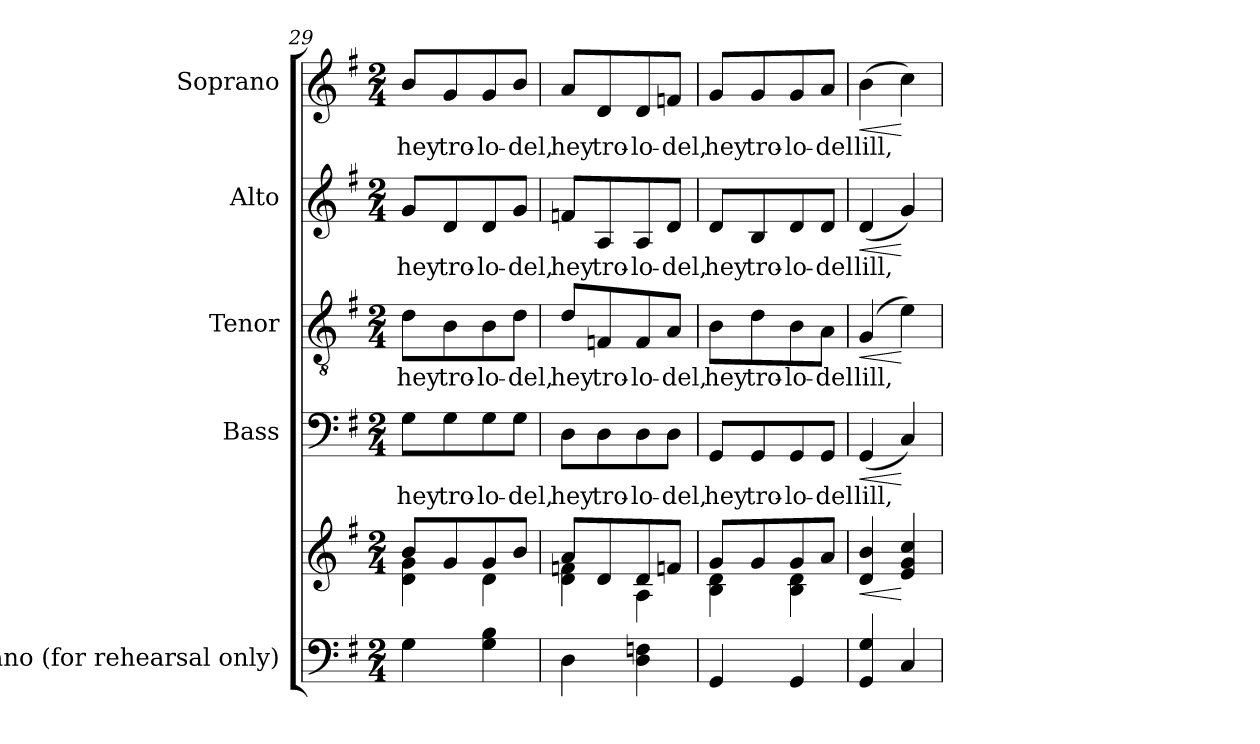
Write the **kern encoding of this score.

**kern	**kern	**dynam	**kern	**text	**dynam	**kern	**text	**dynam	**kern	**text	**dynam	**kern	**text	**dynam
*part5	*part5	*part5	*part4	*part4	*part4	*part3	*part3	*part3	*part2	*part2	*part2	*part1	*part1	*part1
*staff6	*staff5	*staff5/6	*staff4	*staff4	*staff4	*staff3	*staff3	*staff3	*staff2	*staff2	*staff2	*staff1	*staff1	*staff1
*I"Piano (for rehearsal only)	*	*	*I"Bass	*	*	*I"Tenor	*	*	*I"Alto	*	*	*I"Soprano	*	*
*I'Pno.	*	*	*I'B.	*	*	*I'T.	*	*	*I'A.	*	*	*I'S.	*	*
!!LO:PB:g=z
*clefF4	*clefG2	*	*clefF4	*	*	*clefGv2	*	*	*clefG2	*	*	*clefG2	*	*
*	*	*	*	*	*	*ITrd7c12	*	*	*	*	*	*	*	*
*k[f#]	*k[f#]	*	*k[f#]	*	*	*k[f#]	*	*	*k[f#]	*	*	*k[f#]	*	*
*G:	*G:	*	*G:	*	*	*G:	*	*	*G:	*	*	*G:	*	*
*M2/4	*M2/4	*	*M2/4	*	*	*M2/4	*	*	*M2/4	*	*	*M2/4	*	*
=29	=29	=29	=29	=29	=29	=29	=29	=29	=29	=29	=29	=29	=29	=29
*	*^	*	*	*	*	*	*	*	*	*	*	*	*	*
!	!	!	!	!	!LO:LY:b:color=#000000	!	!	!	!	!	!	!	!	!	!
!	!	!	!	!	!	!	!	!LO:LY:b:color=#000000	!	!	!	!	!	!	!
!	!	!	!	!	!	!	!	!	!	!	!LO:LY:b:color=#000000	!	!	!	!
!	!	!	!	!	!	!	!	!	!	!	!	!	!	!LO:LY:b:color=#000000	!
4Gi\	8bi/L	4di\ 4gi	.	8Gi\L	hey	.	8Di\L	hey	.	8gi/L	hey	.	8bi/L	hey	.
!	!	!	!	!	!LO:LY:b:color=#000000	!	!	!	!	!	!	!	!	!	!
!	!	!	!	!	!	!	!	!LO:LY:b:color=#000000	!	!	!	!	!	!	!
!	!	!	!	!	!	!	!	!	!	!	!LO:LY:b:color=#000000	!	!	!	!
!	!	!	!	!	!	!	!	!	!	!	!	!	!	!LO:LY:b:color=#000000	!
.	8gi/	.	.	8Gi\	tro-	.	8BBi\	tro-	.	8di/	tro-	.	8gi/	tro-	.
!	!	!	!	!	!LO:LY:b:color=#000000	!	!	!	!	!	!	!	!	!	!
!	!	!	!	!	!	!	!	!LO:LY:b:color=#000000	!	!	!	!	!	!	!
!	!	!	!	!	!	!	!	!	!	!	!LO:LY:b:color=#000000	!	!	!	!
!	!	!	!	!	!	!	!	!	!	!	!	!	!	!LO:LY:b:color=#000000	!
4Gi\ 4Bi	8gi/	4di\	.	8Gi\	-lo-	.	8BBi\	-lo-	.	8di/	-lo-	.	8gi/	-lo-	.
!	!	!	!	!	!LO:LY:b:color=#000000	!	!	!	!	!	!	!	!	!	!
!	!	!	!	!	!	!	!	!LO:LY:b:color=#000000	!	!	!	!	!	!	!
!	!	!	!	!	!	!	!	!	!	!	!LO:LY:b:color=#000000	!	!	!	!
!	!	!	!	!	!	!	!	!	!	!	!	!	!	!LO:LY:b:color=#000000	!
.	8bi/J	.	.	8Gi\J	-del,	.	8Di\J	-del,	.	8gi/J	-del,	.	8bi/J	-del,	.
=30	=30	=30	=30	=30	=30	=30	=30	=30	=30	=30	=30	=30	=30	=30	=30
!	!	!	!	!	!LO:LY:b:color=#000000	!	!	!	!	!	!	!	!	!	!
!	!	!	!	!	!	!	!	!LO:LY:b:color=#000000	!	!	!	!	!	!	!
!	!	!	!	!	!	!	!	!	!	!	!LO:LY:b:color=#000000	!	!	!	!
!	!	!	!	!	!	!	!	!	!	!	!	!	!	!LO:LY:b:color=#000000	!
4Di\	8ai/L	4di\ 4fni	.	8Di\L	hey	.	8Di/L	hey	.	8fni/L	hey	.	8ai/L	hey	.
!	!	!	!	!	!LO:LY:b:color=#000000	!	!	!	!	!	!	!	!	!	!
!	!	!	!	!	!	!	!	!LO:LY:b:color=#000000	!	!	!	!	!	!	!
!	!	!	!	!	!	!	!	!	!	!	!LO:LY:b:color=#000000	!	!	!	!
!	!	!	!	!	!	!	!	!	!	!	!	!	!	!LO:LY:b:color=#000000	!
.	8di/	.	.	8Di\	tro-	.	8FFni/	tro-	.	8Ai/	tro-	.	8di/	tro-	.
!	!	!	!	!	!LO:LY:b:color=#000000	!	!	!	!	!	!	!	!	!	!
!	!	!	!	!	!	!	!	!LO:LY:b:color=#000000	!	!	!	!	!	!	!
!	!	!	!	!	!	!	!	!	!	!	!LO:LY:b:color=#000000	!	!	!	!
!	!	!	!	!	!	!	!	!	!	!	!	!	!	!LO:LY:b:color=#000000	!
4Di\ 4Fni	8di/	4Ai\	.	8Di\	-lo-	.	8FFi/	-lo-	.	8Ai/	-lo-	.	8di/	-lo-	.
!	!	!	!	!	!LO:LY:b:color=#000000	!	!	!	!	!	!	!	!	!	!
!	!	!	!	!	!	!	!	!LO:LY:b:color=#000000	!	!	!	!	!	!	!
!	!	!	!	!	!	!	!	!	!	!	!LO:LY:b:color=#000000	!	!	!	!
!	!	!	!	!	!	!	!	!	!	!	!	!	!	!LO:LY:b:color=#000000	!
.	8fni/J	.	.	8Di\J	-del,	.	8AAi/J	-del,	.	8di/J	-del,	.	8fni/J	-del,	.
=31	=31	=31	=31	=31	=31	=31	=31	=31	=31	=31	=31	=31	=31	=31	=31
!	!	!	!	!	!LO:LY:b:color=#000000	!	!	!	!	!	!	!	!	!	!
!	!	!	!	!	!	!	!	!LO:LY:b:color=#000000	!	!	!	!	!	!	!
!	!	!	!	!	!	!	!	!	!	!	!LO:LY:b:color=#000000	!	!	!	!
!	!	!	!	!	!	!	!	!	!	!	!	!	!	!LO:LY:b:color=#000000	!
4GGi/	8gi/L	4Bi\ 4di	.	8GGi/L	hey	.	8BBi\L	hey	.	8di/L	hey	.	8gi/L	hey	.
!	!	!	!	!	!LO:LY:b:color=#000000	!	!	!	!	!	!	!	!	!	!
!	!	!	!	!	!	!	!	!LO:LY:b:color=#000000	!	!	!	!	!	!	!
!	!	!	!	!	!	!	!	!	!	!	!LO:LY:b:color=#000000	!	!	!	!
!	!	!	!	!	!	!	!	!	!	!	!	!	!	!LO:LY:b:color=#000000	!
.	8gi/	.	.	8GGi/	tro-	.	8Di\	tro-	.	8Bi/	tro-	.	8gi/	tro-	.
!	!	!	!	!	!LO:LY:b:color=#000000	!	!	!	!	!	!	!	!	!	!
!	!	!	!	!	!	!	!	!LO:LY:b:color=#000000	!	!	!	!	!	!	!
!	!	!	!	!	!	!	!	!	!	!	!LO:LY:b:color=#000000	!	!	!	!
!	!	!	!	!	!	!	!	!	!	!	!	!	!	!LO:LY:b:color=#000000	!
4GGi/	8gi/	4Bi\ 4di	.	8GGi/	-lo-	.	8BBi\	-lo-	.	8di/	-lo-	.	8gi/	-lo-	.
!	!	!	!	!	!LO:LY:b:color=#000000	!	!	!	!	!	!	!	!	!	!
!	!	!	!	!	!	!	!	!LO:LY:b:color=#000000	!	!	!	!	!	!	!
!	!	!	!	!	!	!	!	!	!	!	!LO:LY:b:color=#000000	!	!	!	!
!	!	!	!	!	!	!	!	!	!	!	!	!	!	!LO:LY:b:color=#000000	!
.	8ai/J	.	.	8GGi/J	-del	.	8AAi\J	-del	.	8di/J	-del	.	8ai/J	-del	.
*	*v	*v	*	*	*	*	*	*	*	*	*	*	*	*	*
=32	=32	=32	=32	=32	=32	=32	=32	=32	=32	=32	=32	=32	=32	=32
!	!	!LO:HP:b	!	!	!	!	!	!	!	!	!	!	!	!
!	!	!LO:HP:n=1:b	!	!	!	!	!	!	!	!	!	!	!	!
!	!	!	!	!LO:LY:b:color=#000000	!LO:HP:b	!	!	!	!	!	!	!	!	!
!	!	!	!	!	!LO:HP:n=1:b	!	!	!	!	!	!	!	!	!
!	!	!	!	!	!	!	!LO:LY:b:color=#000000	!LO:HP:b	!	!	!	!	!	!
!	!	!	!	!	!	!	!	!LO:HP:n=1:b	!	!	!	!	!	!
!	!	!	!	!	!	!	!	!	!	!LO:LY:b:color=#000000	!LO:HP:b	!	!	!
!	!	!	!	!	!	!	!	!	!	!	!LO:HP:n=1:b	!	!	!
!	!	!	!	!	!	!	!	!	!	!	!	!	!LO:LY:b:color=#000000	!LO:HP:b
!	!	!	!	!	!	!	!	!	!	!	!	!	!	!LO:HP:n=1:b
4GGi/ 4Gi	4di/ 4bi	< >	(4GGi/	lill,	< >	(4GGi/	lill,	< >	(4di/	lill,	< >	(4bi\	lill,	< >
4Ci/	4ei/ 4gi 4cci	[	4Ci/)	.	[	4Ei\)	.	[	4gi/)	.	[	4cci\)	.	[
.	.	]	.	.	]	.	.	]	.	.	]	.	.	]
=	=	=	=	=	=	=	=	=	=	=	=	=	=	=
*-	*-	*-	*-	*-	*-	*-	*-	*-	*-	*-	*-	*-	*-	*-
